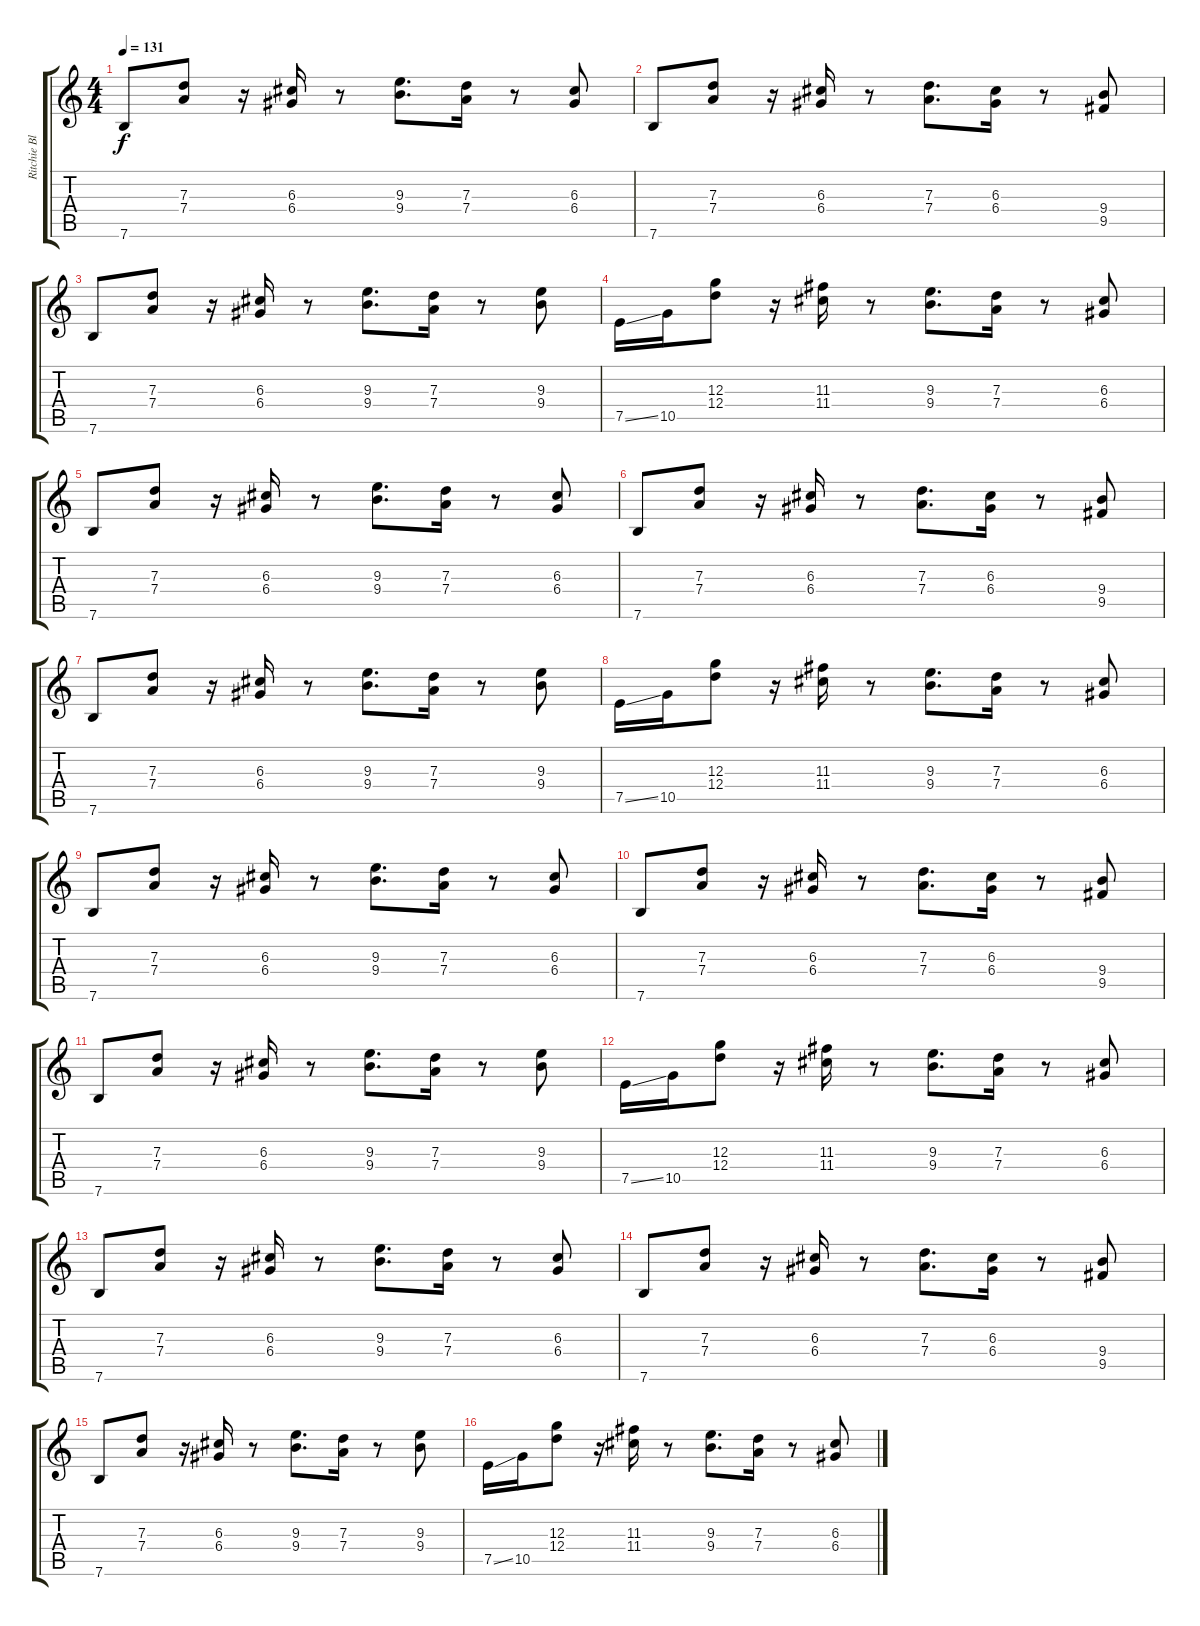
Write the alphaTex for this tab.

\track ("Ritchie Blackmore" "Ritchie Bl") {instrument overdrivenguitar}
\staff {score tabs}
\tuning (E4 B3 G3 D3 A2 E2) {hide}
\ts (4 4)
\tempo 131
\clef g2
\ks c
7.6.8{dy f} (7.3 7.4).8 r.16 (6.3 6.4).16 r.8 (9.3 9.4).8{d} (7.3 7.4).16 r.8 (6.3 6.4).8 |
7.6.8 (7.3 7.4).8 r.16 (6.3 6.4).16 r.8 (7.3 7.4).8{d} (6.3 6.4).16 r.8 (9.4 9.5).8 |
7.6.8 (7.3 7.4).8 r.16 (6.3 6.4).16 r.8 (9.3 9.4).8{d} (7.3 7.4).16 r.8 (9.3 9.4).8 |
7.5{ss}.16 10.5.16 (12.3 12.4).8 r.16 (11.3 11.4).16 r.8 (9.3 9.4).8{d} (7.3 7.4).16 r.8 (6.3 6.4).8 |
7.6.8 (7.3 7.4).8 r.16 (6.3 6.4).16 r.8 (9.3 9.4).8{d} (7.3 7.4).16 r.8 (6.3 6.4).8 |
7.6.8 (7.3 7.4).8 r.16 (6.3 6.4).16 r.8 (7.3 7.4).8{d} (6.3 6.4).16 r.8 (9.4 9.5).8 |
7.6.8 (7.3 7.4).8 r.16 (6.3 6.4).16 r.8 (9.3 9.4).8{d} (7.3 7.4).16 r.8 (9.3 9.4).8 |
7.5{ss}.16 10.5.16 (12.3 12.4).8 r.16 (11.3 11.4).16 r.8 (9.3 9.4).8{d} (7.3 7.4).16 r.8 (6.3 6.4).8 |
7.6.8{volume 14} (7.3 7.4).8 r.16 (6.3 6.4).16 r.8 (9.3 9.4).8{d} (7.3 7.4).16 r.8 (6.3 6.4).8 |
7.6.8 (7.3 7.4).8 r.16 (6.3 6.4).16 r.8 (7.3 7.4).8{d} (6.3 6.4).16 r.8 (9.4 9.5).8 |
7.6.8{volume 12} (7.3 7.4).8 r.16 (6.3 6.4).16 r.8 (9.3 9.4).8{d} (7.3 7.4).16 r.8 (9.3 9.4).8 |
7.5{ss}.16 10.5.16 (12.3 12.4).8 r.16 (11.3 11.4).16 r.8 (9.3 9.4).8{d} (7.3 7.4).16 r.8 (6.3 6.4).8 |
7.6.8{volume 10} (7.3 7.4).8 r.16 (6.3 6.4).16 r.8 (9.3 9.4).8{d} (7.3 7.4).16 r.8 (6.3 6.4).8 |
7.6.8 (7.3 7.4).8 r.16 (6.3 6.4).16 r.8 (7.3 7.4).8{d} (6.3 6.4).16 r.8 (9.4 9.5).8 |
7.6.8{volume 8} (7.3 7.4).8 r.16 (6.3 6.4).16 r.8 (9.3 9.4).8{d} (7.3 7.4).16 r.8 (9.3 9.4).8 |
7.5{ss}.16{volume 5} 10.5.16 (12.3 12.4).8 r.16 (11.3 11.4).16 r.8 (9.3 9.4).8{d} (7.3 7.4).16 r.8 (6.3 6.4).8
